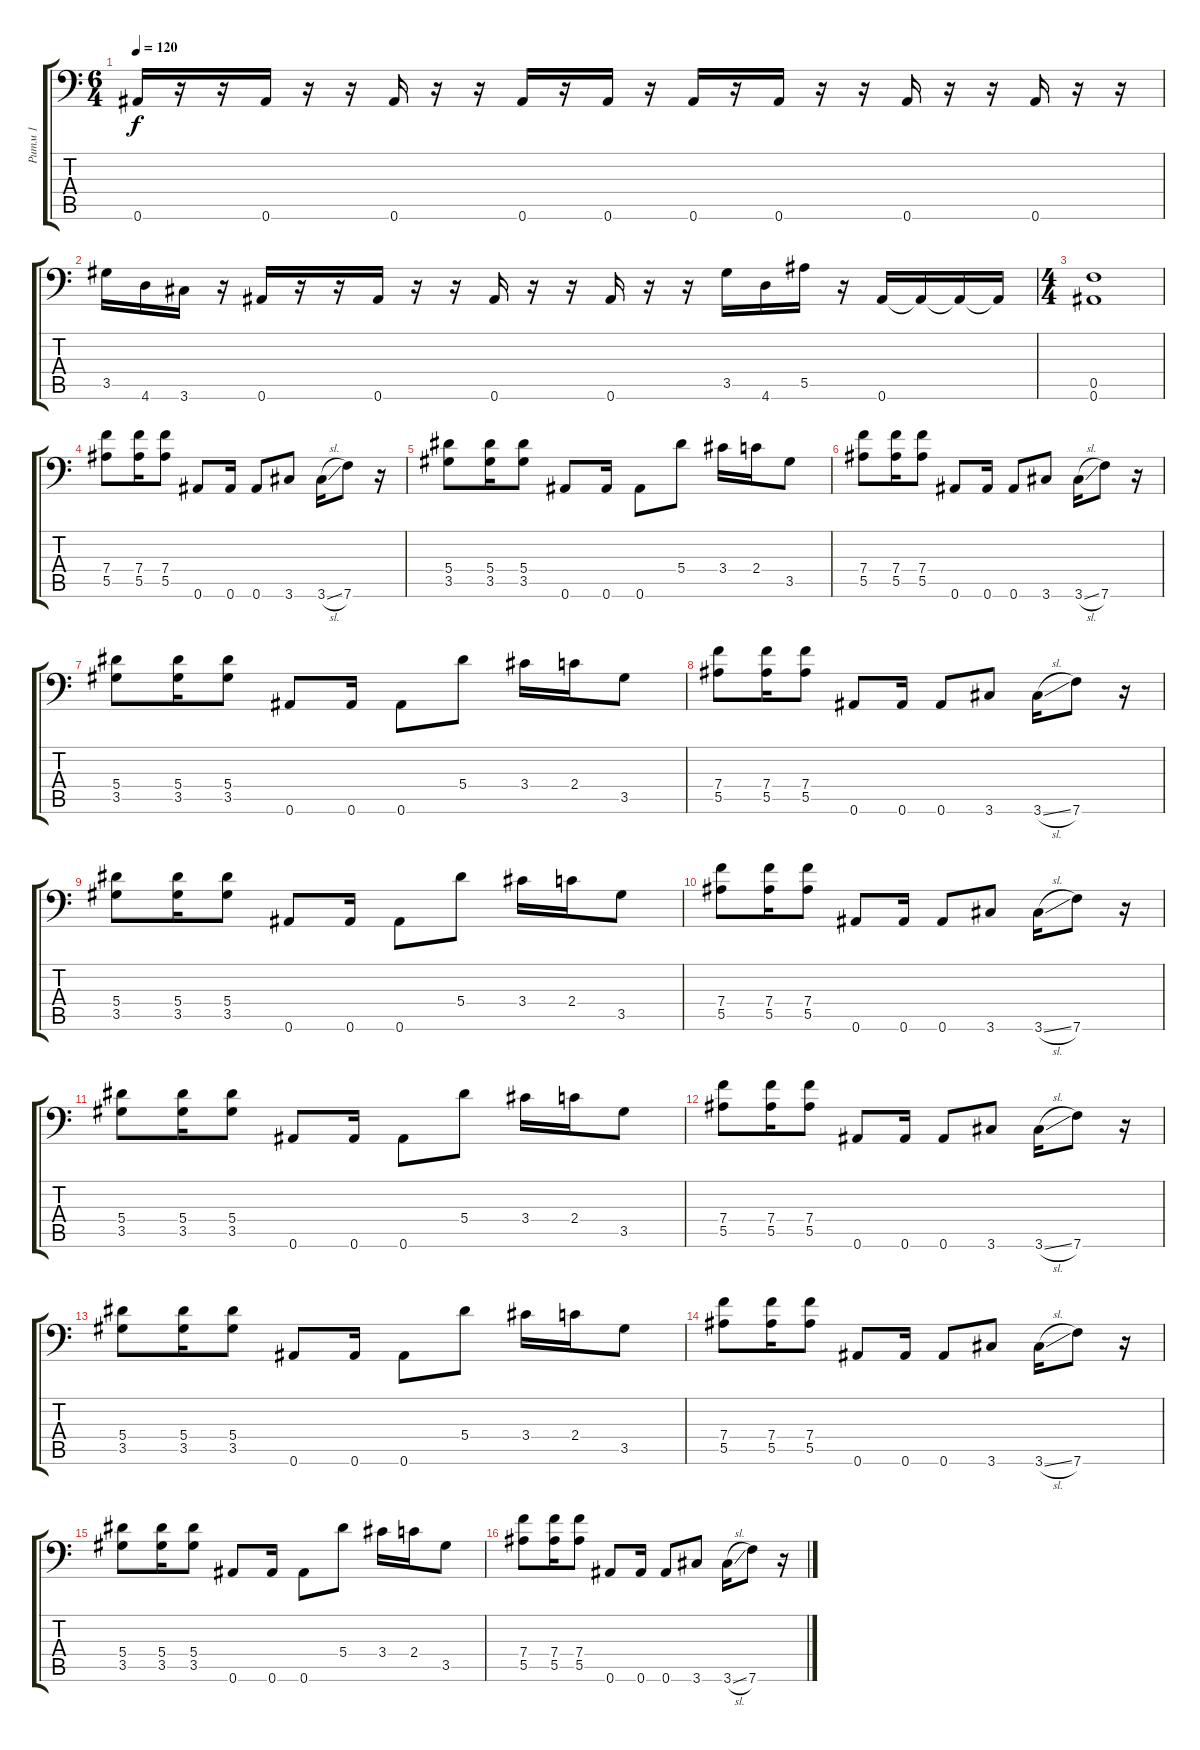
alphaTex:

\track ("Ритм 1" "Ритм 1") {instrument distortionguitar}
\staff {score tabs}
\tuning (C4 G3 Eb3 Bb2 F2 Bb1) {hide}
\ts (6 4)
\tempo 120
\clef f4
\ks c
0.6.16{dy f instrument distortionguitar} r.16 r.16 0.6.16 r.16 r.16 0.6.16 r.16 r.16 0.6.16 r.16 0.6.16 r.16 0.6.16 r.16 0.6.16 r.16 r.16 0.6.16 r.16 r.16 0.6.16 r.16 r.16 |
3.5.16 4.6.16 3.6.16 r.16 0.6.16 r.16 r.16 0.6.16 r.16 r.16 0.6.16 r.16 r.16 0.6.16 r.16 r.16 3.5.16 4.6.16 5.5.16 r.16 0.6.16 0.6{t}.16 0.6{t}.16 0.6{t}.16 |
\ts (4 4)
(0.5 0.6).1 |
(7.4 5.5).8 (7.4 5.5).16 (7.4 5.5).8 0.6.8 0.6.16 0.6.8 3.6.8 3.6{sl}.16 7.6.8 r.16 |
(5.4 3.5).8 (5.4 3.5).16 (5.4 3.5).8 0.6.8 0.6.16 0.6.8 5.4.8 3.4.16 2.4.16 3.5.8 |
(7.4 5.5).8 (7.4 5.5).16 (7.4 5.5).8 0.6.8 0.6.16 0.6.8 3.6.8 3.6{sl}.16 7.6.8 r.16 |
(5.4 3.5).8 (5.4 3.5).16 (5.4 3.5).8 0.6.8 0.6.16 0.6.8 5.4.8 3.4.16 2.4.16 3.5.8 |
(7.4 5.5).8 (7.4 5.5).16 (7.4 5.5).8 0.6.8 0.6.16 0.6.8 3.6.8 3.6{sl}.16 7.6.8 r.16 |
(5.4 3.5).8 (5.4 3.5).16 (5.4 3.5).8 0.6.8 0.6.16 0.6.8 5.4.8 3.4.16 2.4.16 3.5.8 |
(7.4 5.5).8 (7.4 5.5).16 (7.4 5.5).8 0.6.8 0.6.16 0.6.8 3.6.8 3.6{sl}.16 7.6.8 r.16 |
(5.4 3.5).8 (5.4 3.5).16 (5.4 3.5).8 0.6.8 0.6.16 0.6.8 5.4.8 3.4.16 2.4.16 3.5.8 |
(7.4 5.5).8 (7.4 5.5).16 (7.4 5.5).8 0.6.8 0.6.16 0.6.8 3.6.8 3.6{sl}.16 7.6.8 r.16 |
(5.4 3.5).8 (5.4 3.5).16 (5.4 3.5).8 0.6.8 0.6.16 0.6.8 5.4.8 3.4.16 2.4.16 3.5.8 |
(7.4 5.5).8 (7.4 5.5).16 (7.4 5.5).8 0.6.8 0.6.16 0.6.8 3.6.8 3.6{sl}.16 7.6.8 r.16 |
(5.4 3.5).8 (5.4 3.5).16 (5.4 3.5).8 0.6.8 0.6.16 0.6.8 5.4.8 3.4.16 2.4.16 3.5.8 |
(7.4 5.5).8 (7.4 5.5).16 (7.4 5.5).8 0.6.8 0.6.16 0.6.8 3.6.8 3.6{sl}.16 7.6.8 r.16
